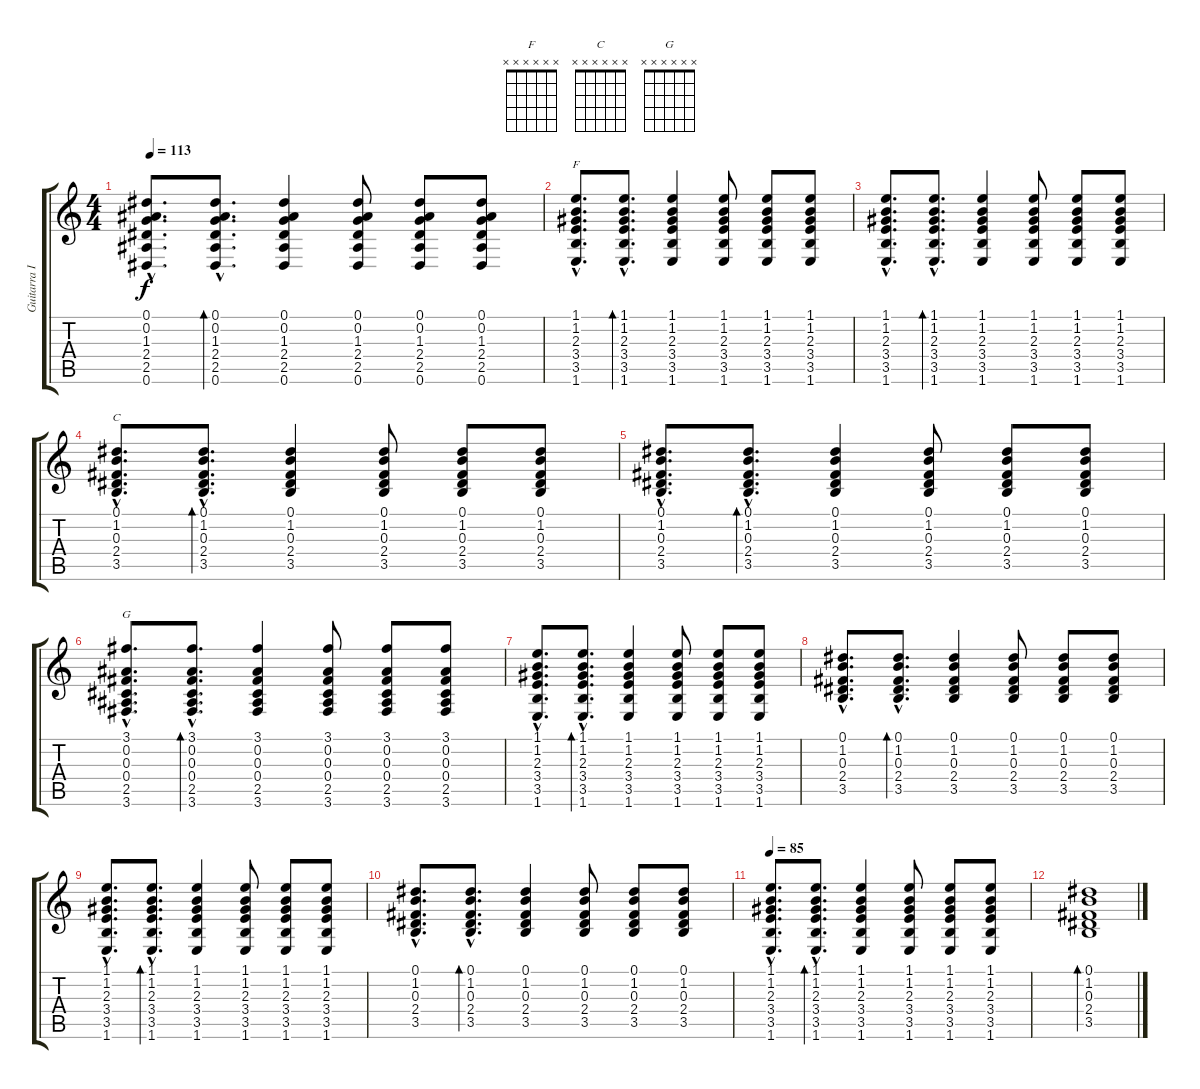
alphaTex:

\track ("Guitarra I (Eb)" "Guitarra I") {instrument acousticguitarsteel}
\staff {score tabs}
\tuning (Eb4 Bb3 Gb3 Db3 Ab2 Eb2) {hide}
\chord ("F" x x x x x x)
\chord ("C" x x x x x x)
\chord ("G" x x x x x x)
\ts (4 4)
\tempo 113
\clef g2
\ks c
(0.1{hac} 0.2{hac} 1.3{hac} 2.4{hac} 2.5{hac} 0.6{hac}).8{d dy f} (0.1{hac} 0.2{hac} 1.3{hac} 2.4{hac} 2.5{hac} 0.6{hac}).8{d bd 240} (0.1 0.2 1.3 2.4 2.5 0.6).4 (0.1 0.2 1.3 2.4 2.5 0.6).8 (0.1 0.2 1.3 2.4 2.5 0.6).8 (0.1 0.2 1.3 2.4 2.5 0.6).8 |
(1.1{hac} 1.2{hac} 2.3{hac} 3.4{hac} 3.5{hac} 1.6{hac}).8{d ch "F"} (1.1{hac} 1.2{hac} 2.3{hac} 3.4{hac} 3.5{hac} 1.6{hac}).8{d bd 240} (1.1 1.2 2.3 3.4 3.5 1.6).4 (1.1 1.2 2.3 3.4 3.5 1.6).8 (1.1 1.2 2.3 3.4 3.5 1.6).8 (1.1 1.2 2.3 3.4 3.5 1.6).8 |
(1.1{hac} 1.2{hac} 2.3{hac} 3.4{hac} 3.5{hac} 1.6{hac}).8{d} (1.1{hac} 1.2{hac} 2.3{hac} 3.4{hac} 3.5{hac} 1.6{hac}).8{d bd 240} (1.1 1.2 2.3 3.4 3.5 1.6).4 (1.1 1.2 2.3 3.4 3.5 1.6).8 (1.1 1.2 2.3 3.4 3.5 1.6).8 (1.1 1.2 2.3 3.4 3.5 1.6).8 |
(0.1{hac} 1.2{hac} 0.3{hac} 2.4{hac} 3.5{hac}).8{d ch "C"} (0.1{hac} 1.2{hac} 0.3{hac} 2.4{hac} 3.5{hac}).8{d bd 240} (0.1 1.2 0.3 2.4 3.5).4 (0.1 1.2 0.3 2.4 3.5).8 (0.1 1.2 0.3 2.4 3.5).8 (0.1 1.2 0.3 2.4 3.5).8 |
(0.1{hac} 1.2{hac} 0.3{hac} 2.4{hac} 3.5{hac}).8{d} (0.1{hac} 1.2{hac} 0.3{hac} 2.4{hac} 3.5{hac}).8{d bd 240} (0.1 1.2 0.3 2.4 3.5).4 (0.1 1.2 0.3 2.4 3.5).8 (0.1 1.2 0.3 2.4 3.5).8 (0.1 1.2 0.3 2.4 3.5).8 |
(3.1{hac} 0.2{hac} 0.3{hac} 0.4{hac} 2.5{hac} 3.6{hac}).8{d ch "G"} (3.1{hac} 0.2{hac} 0.3{hac} 0.4{hac} 2.5{hac} 3.6{hac}).8{d bd 240} (3.1 0.2 0.3 0.4 2.5 3.6).4 (3.1 0.2 0.3 0.4 2.5 3.6).8 (3.1 0.2 0.3 0.4 2.5 3.6).8 (3.1 0.2 0.3 0.4 2.5 3.6).8 |
(1.1{hac} 1.2{hac} 2.3{hac} 3.4{hac} 3.5{hac} 1.6{hac}).8{d} (1.1{hac} 1.2{hac} 2.3{hac} 3.4{hac} 3.5{hac} 1.6{hac}).8{d bd 240} (1.1 1.2 2.3 3.4 3.5 1.6).4 (1.1 1.2 2.3 3.4 3.5 1.6).8 (1.1 1.2 2.3 3.4 3.5 1.6).8 (1.1 1.2 2.3 3.4 3.5 1.6).8 |
(0.1{hac} 1.2{hac} 0.3{hac} 2.4{hac} 3.5{hac}).8{d} (0.1{hac} 1.2{hac} 0.3{hac} 2.4{hac} 3.5{hac}).8{d bd 240} (0.1 1.2 0.3 2.4 3.5).4 (0.1 1.2 0.3 2.4 3.5).8 (0.1 1.2 0.3 2.4 3.5).8 (0.1 1.2 0.3 2.4 3.5).8 |
(1.1{hac} 1.2{hac} 2.3{hac} 3.4{hac} 3.5{hac} 1.6{hac}).8{d} (1.1{hac} 1.2{hac} 2.3{hac} 3.4{hac} 3.5{hac} 1.6{hac}).8{d bd 240} (1.1 1.2 2.3 3.4 3.5 1.6).4 (1.1 1.2 2.3 3.4 3.5 1.6).8 (1.1 1.2 2.3 3.4 3.5 1.6).8 (1.1 1.2 2.3 3.4 3.5 1.6).8 |
(0.1{hac} 1.2{hac} 0.3{hac} 2.4{hac} 3.5{hac}).8{d} (0.1{hac} 1.2{hac} 0.3{hac} 2.4{hac} 3.5{hac}).8{d bd 240} (0.1 1.2 0.3 2.4 3.5).4 (0.1 1.2 0.3 2.4 3.5).8 (0.1 1.2 0.3 2.4 3.5).8 (0.1 1.2 0.3 2.4 3.5).8 |
\tempo 85
(1.1{hac} 1.2{hac} 2.3{hac} 3.4{hac} 3.5{hac} 1.6{hac}).8{d} (1.1{hac} 1.2{hac} 2.3{hac} 3.4{hac} 3.5{hac} 1.6{hac}).8{d bd 240} (1.1 1.2 2.3 3.4 3.5 1.6).4 (1.1 1.2 2.3 3.4 3.5 1.6).8 (1.1 1.2 2.3 3.4 3.5 1.6).8 (1.1 1.2 2.3 3.4 3.5 1.6).8 |
(0.1 1.2 0.3 2.4 3.5).1{bd 240}
